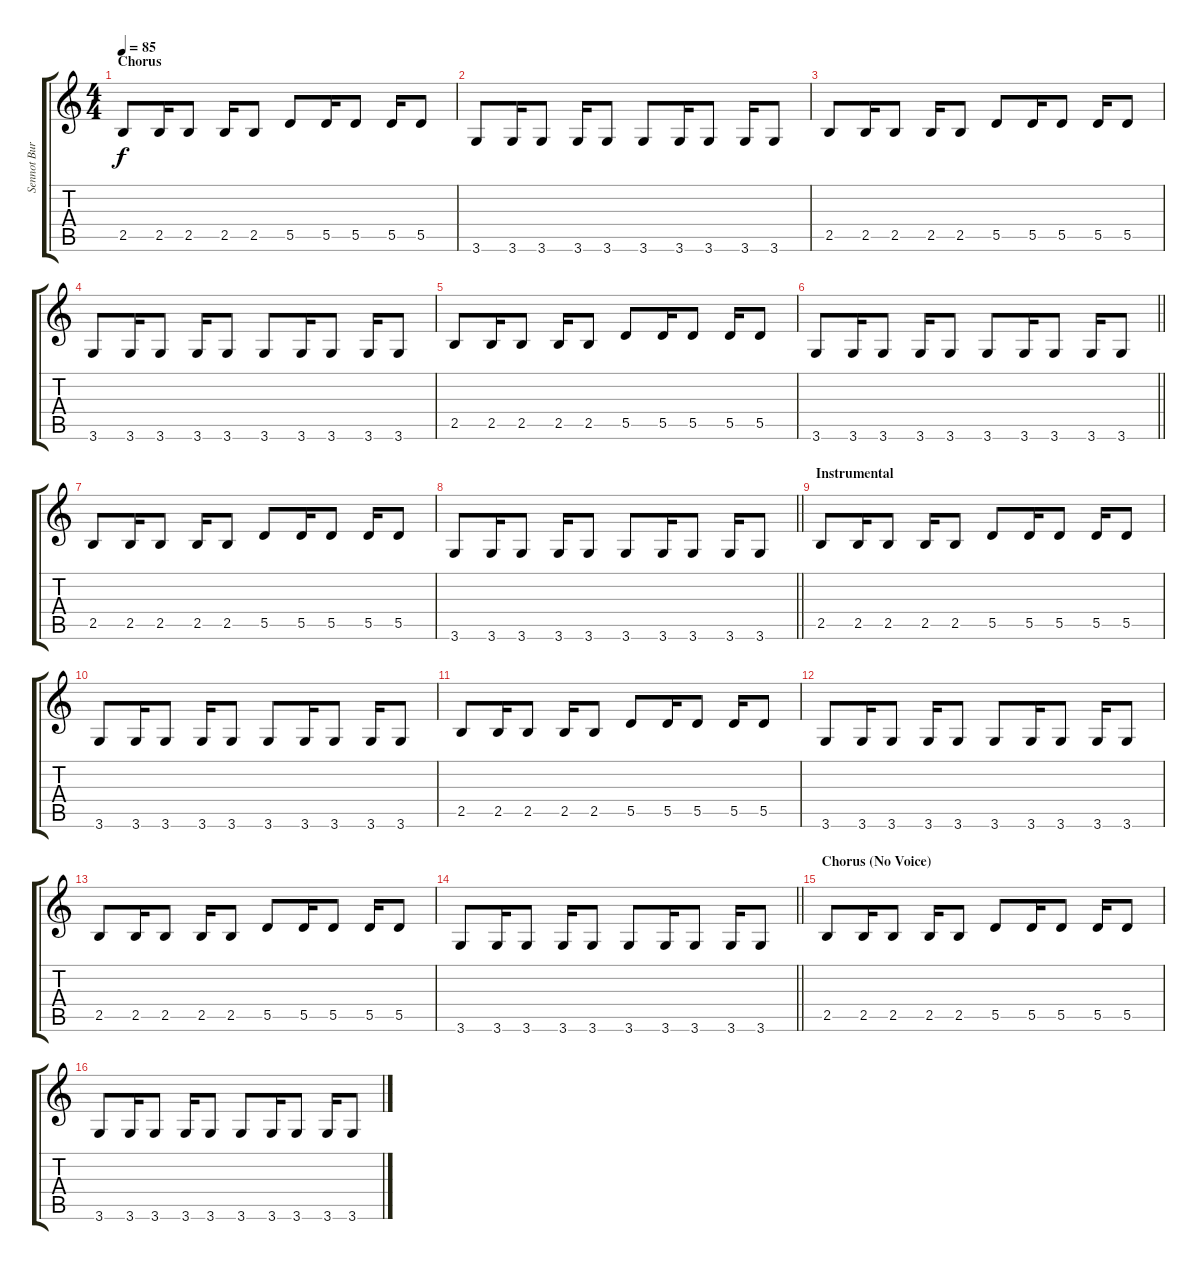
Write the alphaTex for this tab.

\track ("Sennot Burke" "Sennot Bur") {instrument electricguitarjazz}
\staff {score tabs}
\tuning (E4 B3 G3 D3 A2 E2) {hide}
\ts (4 4)
\section ("" "Chorus")
\tempo 85
\clef g2
\ks c
2.5.8{dy f} 2.5.16 2.5.8 2.5.16 2.5.8 5.5.8 5.5.16 5.5.8 5.5.16 5.5.8 |
3.6.8 3.6.16 3.6.8 3.6.16 3.6.8 3.6.8 3.6.16 3.6.8 3.6.16 3.6.8 |
2.5.8 2.5.16 2.5.8 2.5.16 2.5.8 5.5.8 5.5.16 5.5.8 5.5.16 5.5.8 |
3.6.8 3.6.16 3.6.8 3.6.16 3.6.8 3.6.8 3.6.16 3.6.8 3.6.16 3.6.8 |
2.5.8 2.5.16 2.5.8 2.5.16 2.5.8 5.5.8 5.5.16 5.5.8 5.5.16 5.5.8 |
\barLineRight lightlight
3.6.8 3.6.16 3.6.8 3.6.16 3.6.8 3.6.8 3.6.16 3.6.8 3.6.16 3.6.8 |
2.5.8 2.5.16 2.5.8 2.5.16 2.5.8 5.5.8 5.5.16 5.5.8 5.5.16 5.5.8 |
\barLineRight lightlight
3.6.8 3.6.16 3.6.8 3.6.16 3.6.8 3.6.8 3.6.16 3.6.8 3.6.16 3.6.8 |
\section ("" "Instrumental")
2.5.8 2.5.16 2.5.8 2.5.16 2.5.8 5.5.8 5.5.16 5.5.8 5.5.16 5.5.8 |
3.6.8 3.6.16 3.6.8 3.6.16 3.6.8 3.6.8 3.6.16 3.6.8 3.6.16 3.6.8 |
2.5.8 2.5.16 2.5.8 2.5.16 2.5.8 5.5.8 5.5.16 5.5.8 5.5.16 5.5.8 |
3.6.8 3.6.16 3.6.8 3.6.16 3.6.8 3.6.8 3.6.16 3.6.8 3.6.16 3.6.8 |
2.5.8 2.5.16 2.5.8 2.5.16 2.5.8 5.5.8 5.5.16 5.5.8 5.5.16 5.5.8 |
\barLineRight lightlight
3.6.8 3.6.16 3.6.8 3.6.16 3.6.8 3.6.8 3.6.16 3.6.8 3.6.16 3.6.8 |
\section ("" "Chorus (No Voice)")
2.5.8 2.5.16 2.5.8 2.5.16 2.5.8 5.5.8 5.5.16 5.5.8 5.5.16 5.5.8 |
3.6.8 3.6.16 3.6.8 3.6.16 3.6.8 3.6.8 3.6.16 3.6.8 3.6.16 3.6.8
